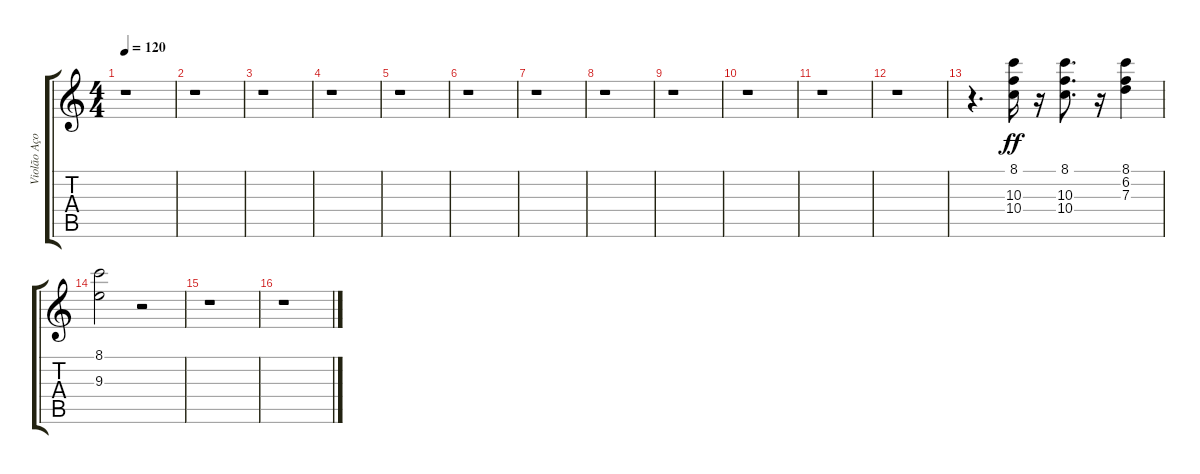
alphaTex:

\track ("Violão Aço" "Violão Aço") {instrument acousticguitarsteel}
\staff {score tabs}
\tuning (E4 B3 G3 D3 A2 E2) {hide}
\ts (4 4)
\tempo 120
\clef g2
\ks c
r.1{dy mf} |
r.1 |
r.1 |
r.1 |
r.1 |
r.1 |
r.1 |
r.1 |
r.1 |
r.1 |
r.1 |
r.1 |
r.4{d} (8.1 10.3 10.4).16{dy ff} r.16 (8.1 10.3 10.4).8{d} r.16 (8.1 6.2 7.3).4 |
(8.1 9.3).2 r.2 |
r.1 |
r.1
